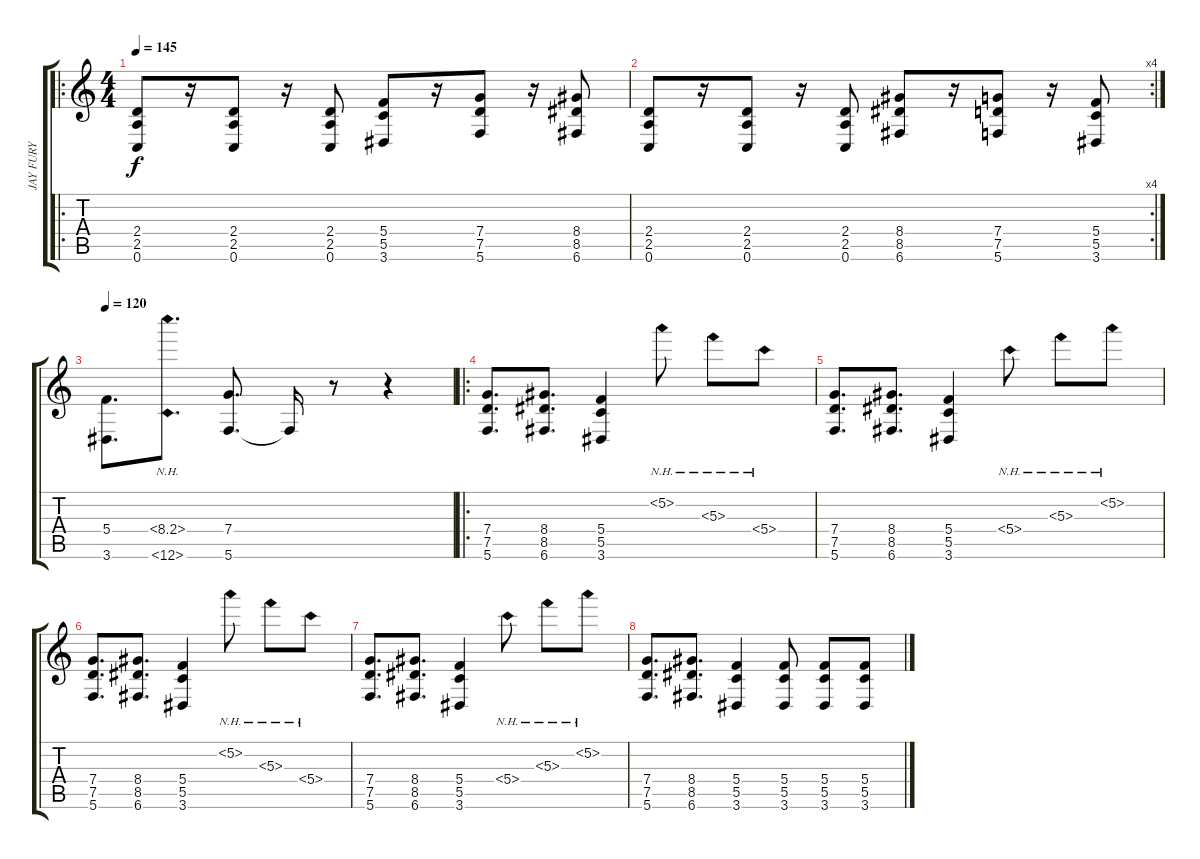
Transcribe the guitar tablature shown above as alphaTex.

\track ("JAY FURY" "JAY FURY") {instrument distortionguitar}
\staff {score tabs}
\tuning (D4 A3 F3 C3 G2 C2) {hide}
\ro
\ts (4 4)
\tempo 145
\clef g2
\ks c
(2.4 2.5 0.6).8{dy f} r.16 (2.4 2.5 0.6).8 r.16 (2.4 2.5 0.6).8 (5.4 5.5 3.6).8 r.16 (7.4 7.5 5.6).8 r.16 (8.4 8.5 6.6).8 |
\rc 4
(2.4 2.5 0.6).8 r.16 (2.4 2.5 0.6).8 r.16 (2.4 2.5 0.6).8 (8.4 8.5 6.6).8 r.16 (7.4 7.5 5.6).8 r.16 (5.4 5.5 3.6).8 |
\tempo 120
(5.4 3.6).8{d} (8.4{nh} 6.6{nh}).8{d} (7.4 5.6).8{d} 5.6{t}.16 r.8 r.4 |
\ro
(7.4 7.5 5.6).8{d} (8.4 8.5 6.6).8{d} (5.4 5.5 3.6).4 5.2{nh}.8 5.3{nh}.8 5.4{nh}.8 |
(7.4 7.5 5.6).8{d} (8.4 8.5 6.6).8{d} (5.4 5.5 3.6).4 5.4{nh}.8 5.3{nh}.8 5.2{nh}.8 |
(7.4 7.5 5.6).8{d} (8.4 8.5 6.6).8{d} (5.4 5.5 3.6).4 5.2{nh}.8 5.3{nh}.8 5.4{nh}.8 |
(7.4 7.5 5.6).8{d} (8.4 8.5 6.6).8{d} (5.4 5.5 3.6).4 5.4{nh}.8 5.3{nh}.8 5.2{nh}.8 |
(7.4 7.5 5.6).8{d} (8.4 8.5 6.6).8{d} (5.4 5.5 3.6).4 (5.4 5.5 3.6).8 (5.4 5.5 3.6).8 (5.4 5.5 3.6).8
